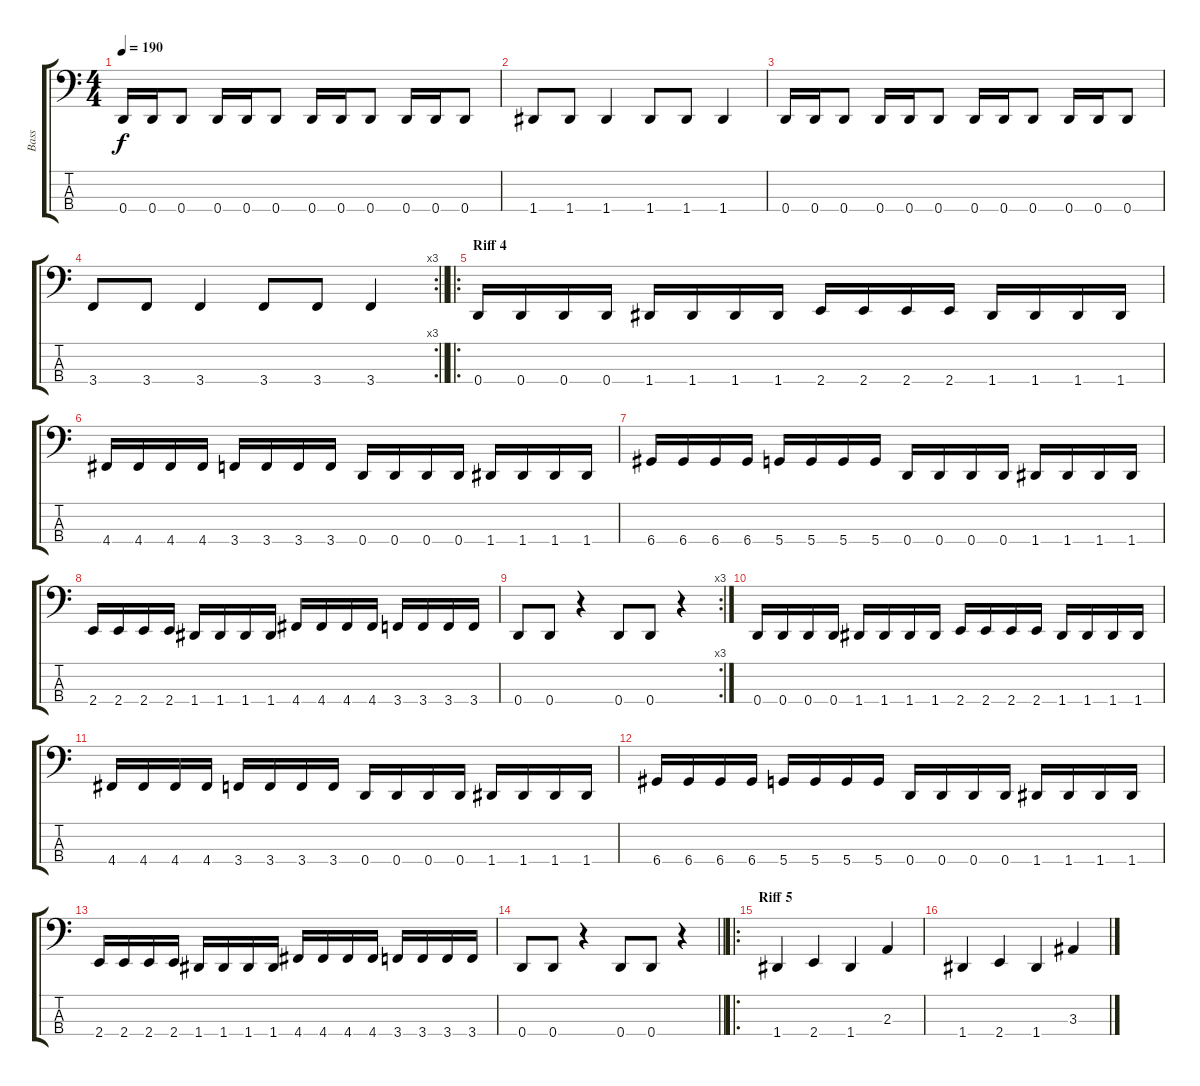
\track ("Bass" "Bass") {instrument electricbassfinger}
\staff {score tabs}
\tuning (F2 C2 G1 D1) {hide}
\ts (4 4)
\tempo 190
\clef f4
\ks c
0.4.16{dy f} 0.4.16 0.4.8 0.4.16 0.4.16 0.4.8 0.4.16 0.4.16 0.4.8 0.4.16 0.4.16 0.4.8 |
1.4.8 1.4.8 1.4.4 1.4.8 1.4.8 1.4.4 |
0.4.16 0.4.16 0.4.8 0.4.16 0.4.16 0.4.8 0.4.16 0.4.16 0.4.8 0.4.16 0.4.16 0.4.8 |
\rc 3
\barLineRight lightlight
3.4.8 3.4.8 3.4.4 3.4.8 3.4.8 3.4.4 |
\ro
\section ("" "Riff 4")
0.4.16 0.4.16 0.4.16 0.4.16 1.4.16 1.4.16 1.4.16 1.4.16 2.4.16 2.4.16 2.4.16 2.4.16 1.4.16 1.4.16 1.4.16 1.4.16 |
4.4.16 4.4.16 4.4.16 4.4.16 3.4.16 3.4.16 3.4.16 3.4.16 0.4.16 0.4.16 0.4.16 0.4.16 1.4.16 1.4.16 1.4.16 1.4.16 |
6.4.16 6.4.16 6.4.16 6.4.16 5.4.16 5.4.16 5.4.16 5.4.16 0.4.16 0.4.16 0.4.16 0.4.16 1.4.16 1.4.16 1.4.16 1.4.16 |
2.4.16 2.4.16 2.4.16 2.4.16 1.4.16 1.4.16 1.4.16 1.4.16 4.4.16 4.4.16 4.4.16 4.4.16 3.4.16 3.4.16 3.4.16 3.4.16 |
\rc 3
0.4.8 0.4.8 r.4 0.4.8 0.4.8 r.4 |
0.4.16 0.4.16 0.4.16 0.4.16 1.4.16 1.4.16 1.4.16 1.4.16 2.4.16 2.4.16 2.4.16 2.4.16 1.4.16 1.4.16 1.4.16 1.4.16 |
4.4.16 4.4.16 4.4.16 4.4.16 3.4.16 3.4.16 3.4.16 3.4.16 0.4.16 0.4.16 0.4.16 0.4.16 1.4.16 1.4.16 1.4.16 1.4.16 |
6.4.16 6.4.16 6.4.16 6.4.16 5.4.16 5.4.16 5.4.16 5.4.16 0.4.16 0.4.16 0.4.16 0.4.16 1.4.16 1.4.16 1.4.16 1.4.16 |
2.4.16 2.4.16 2.4.16 2.4.16 1.4.16 1.4.16 1.4.16 1.4.16 4.4.16 4.4.16 4.4.16 4.4.16 3.4.16 3.4.16 3.4.16 3.4.16 |
\barLineRight lightlight
0.4.8 0.4.8 r.4 0.4.8 0.4.8 r.4 |
\ro
\section ("" "Riff 5")
1.4.4 2.4.4 1.4.4 2.3.4 |
1.4.4 2.4.4 1.4.4 3.3.4
